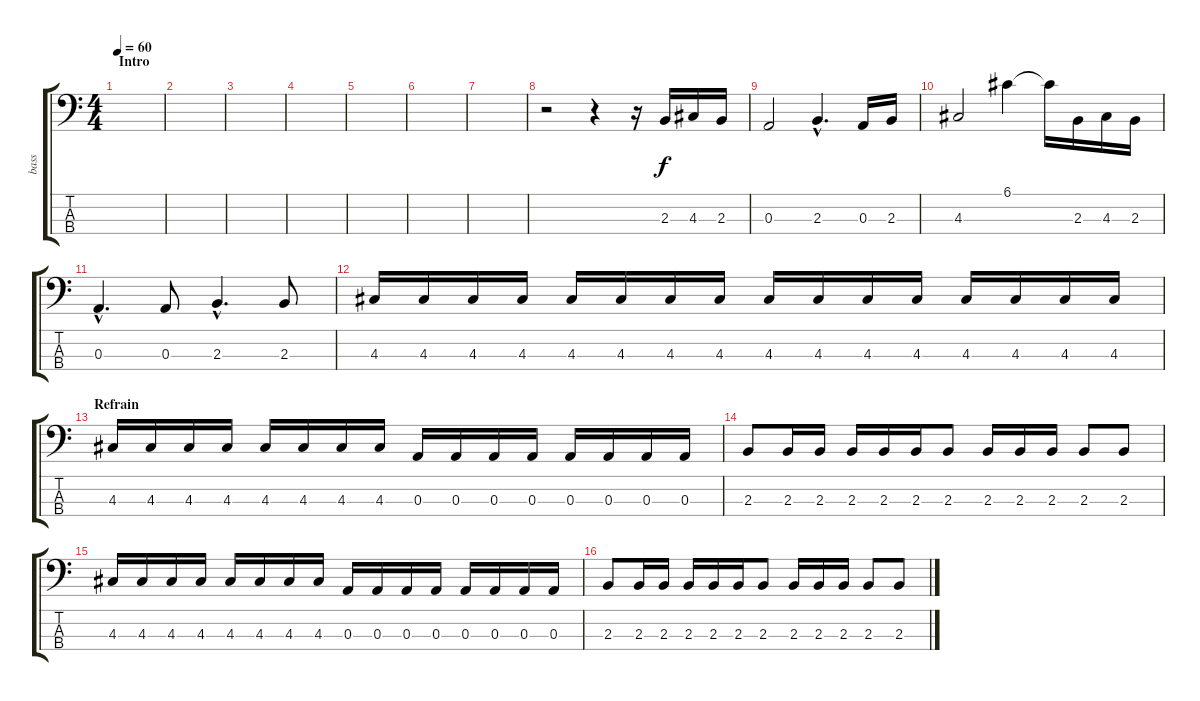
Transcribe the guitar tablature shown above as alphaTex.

\track ("bass" "bass") {instrument synthbass2}
\staff {score tabs}
\tuning (G2 D2 A1 E1) {hide}
\ts (4 4)
\section ("" "Intro")
\tempo 60
\clef f4
\ks c
|
|
|
|
|
|
|
r.2 r.4 r.16 2.3.16 4.3.16 2.3.16 |
0.3.2 2.3{hac}.4{d} 0.3.16 2.3.16 |
4.3.2 6.1.4 6.1{t}.16 2.3.16 4.3.16 2.3.16 |
0.3{hac}.4{d} 0.3.8 2.3{hac}.4{d} 2.3.8 |
4.3.16 4.3.16 4.3.16 4.3.16 4.3.16 4.3.16 4.3.16 4.3.16 4.3.16 4.3.16 4.3.16 4.3.16 4.3.16 4.3.16 4.3.16 4.3.16 |
\section ("" "Refrain")
4.3.16 4.3.16 4.3.16 4.3.16 4.3.16 4.3.16 4.3.16 4.3.16 0.3.16 0.3.16 0.3.16 0.3.16 0.3.16 0.3.16 0.3.16 0.3.16 |
2.3.8 2.3.16 2.3.16 2.3.16 2.3.16 2.3.16 2.3.8 2.3.16 2.3.16 2.3.16 2.3.8 2.3.8 |
4.3.16 4.3.16 4.3.16 4.3.16 4.3.16 4.3.16 4.3.16 4.3.16 0.3.16 0.3.16 0.3.16 0.3.16 0.3.16 0.3.16 0.3.16 0.3.16 |
2.3.8 2.3.16 2.3.16 2.3.16 2.3.16 2.3.16 2.3.8 2.3.16 2.3.16 2.3.16 2.3.8 2.3.8
